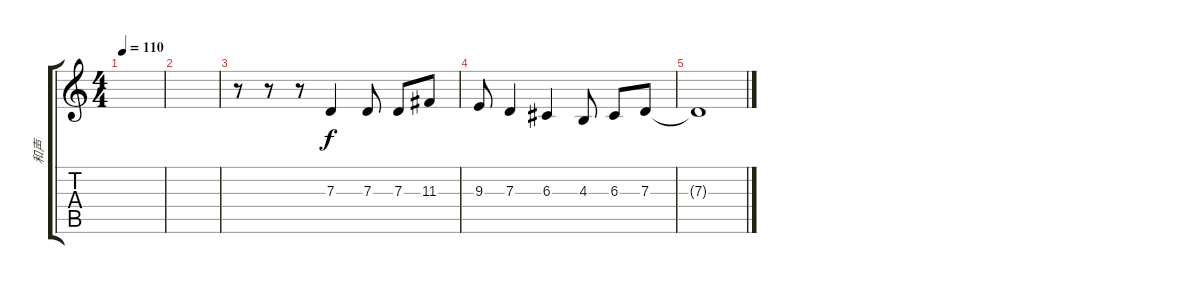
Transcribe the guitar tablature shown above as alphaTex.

\track ("和声" "和声") {instrument harmonica}
\staff {score tabs}
\tuning (E4 B3 G3 D3 A2 E2) {hide}
\ts (4 4)
\tempo 110
\clef g2
\ks c
|
|
r.8 r.8 r.8 7.3.4 7.3.8 7.3.8 11.3.8 |
9.3.8 7.3.4 6.3.4 4.3.8 6.3.8 7.3.8 |
7.3{t}.1
